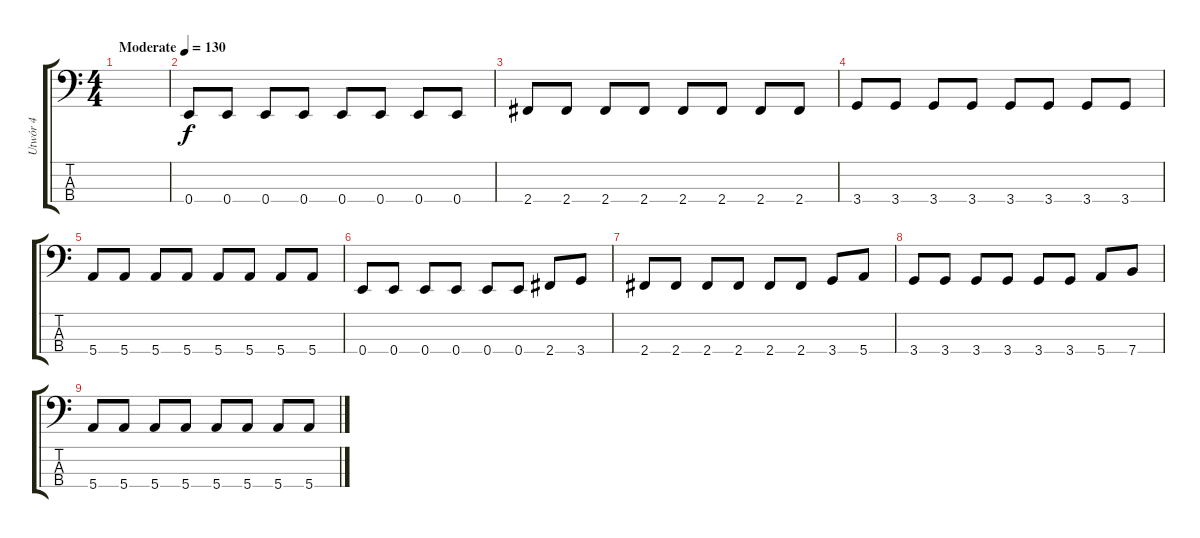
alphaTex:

\track ("Utwór 4" "Utwór 4") {instrument electricbassfinger}
\staff {score tabs}
\tuning (G2 D2 A1 E1) {hide}
\ts (4 4)
\tempo (130 "Moderate")
\clef f4
\ks c
|
0.4.8 0.4.8 0.4.8 0.4.8 0.4.8 0.4.8 0.4.8 0.4.8 |
2.4.8 2.4.8 2.4.8 2.4.8 2.4.8 2.4.8 2.4.8 2.4.8 |
3.4.8 3.4.8 3.4.8 3.4.8 3.4.8 3.4.8 3.4.8 3.4.8 |
5.4.8 5.4.8 5.4.8 5.4.8 5.4.8 5.4.8 5.4.8 5.4.8 |
0.4.8 0.4.8 0.4.8 0.4.8 0.4.8 0.4.8 2.4.8 3.4.8 |
2.4.8 2.4.8 2.4.8 2.4.8 2.4.8 2.4.8 3.4.8 5.4.8 |
3.4.8 3.4.8 3.4.8 3.4.8 3.4.8 3.4.8 5.4.8 7.4.8 |
5.4.8 5.4.8 5.4.8 5.4.8 5.4.8 5.4.8 5.4.8 5.4.8
